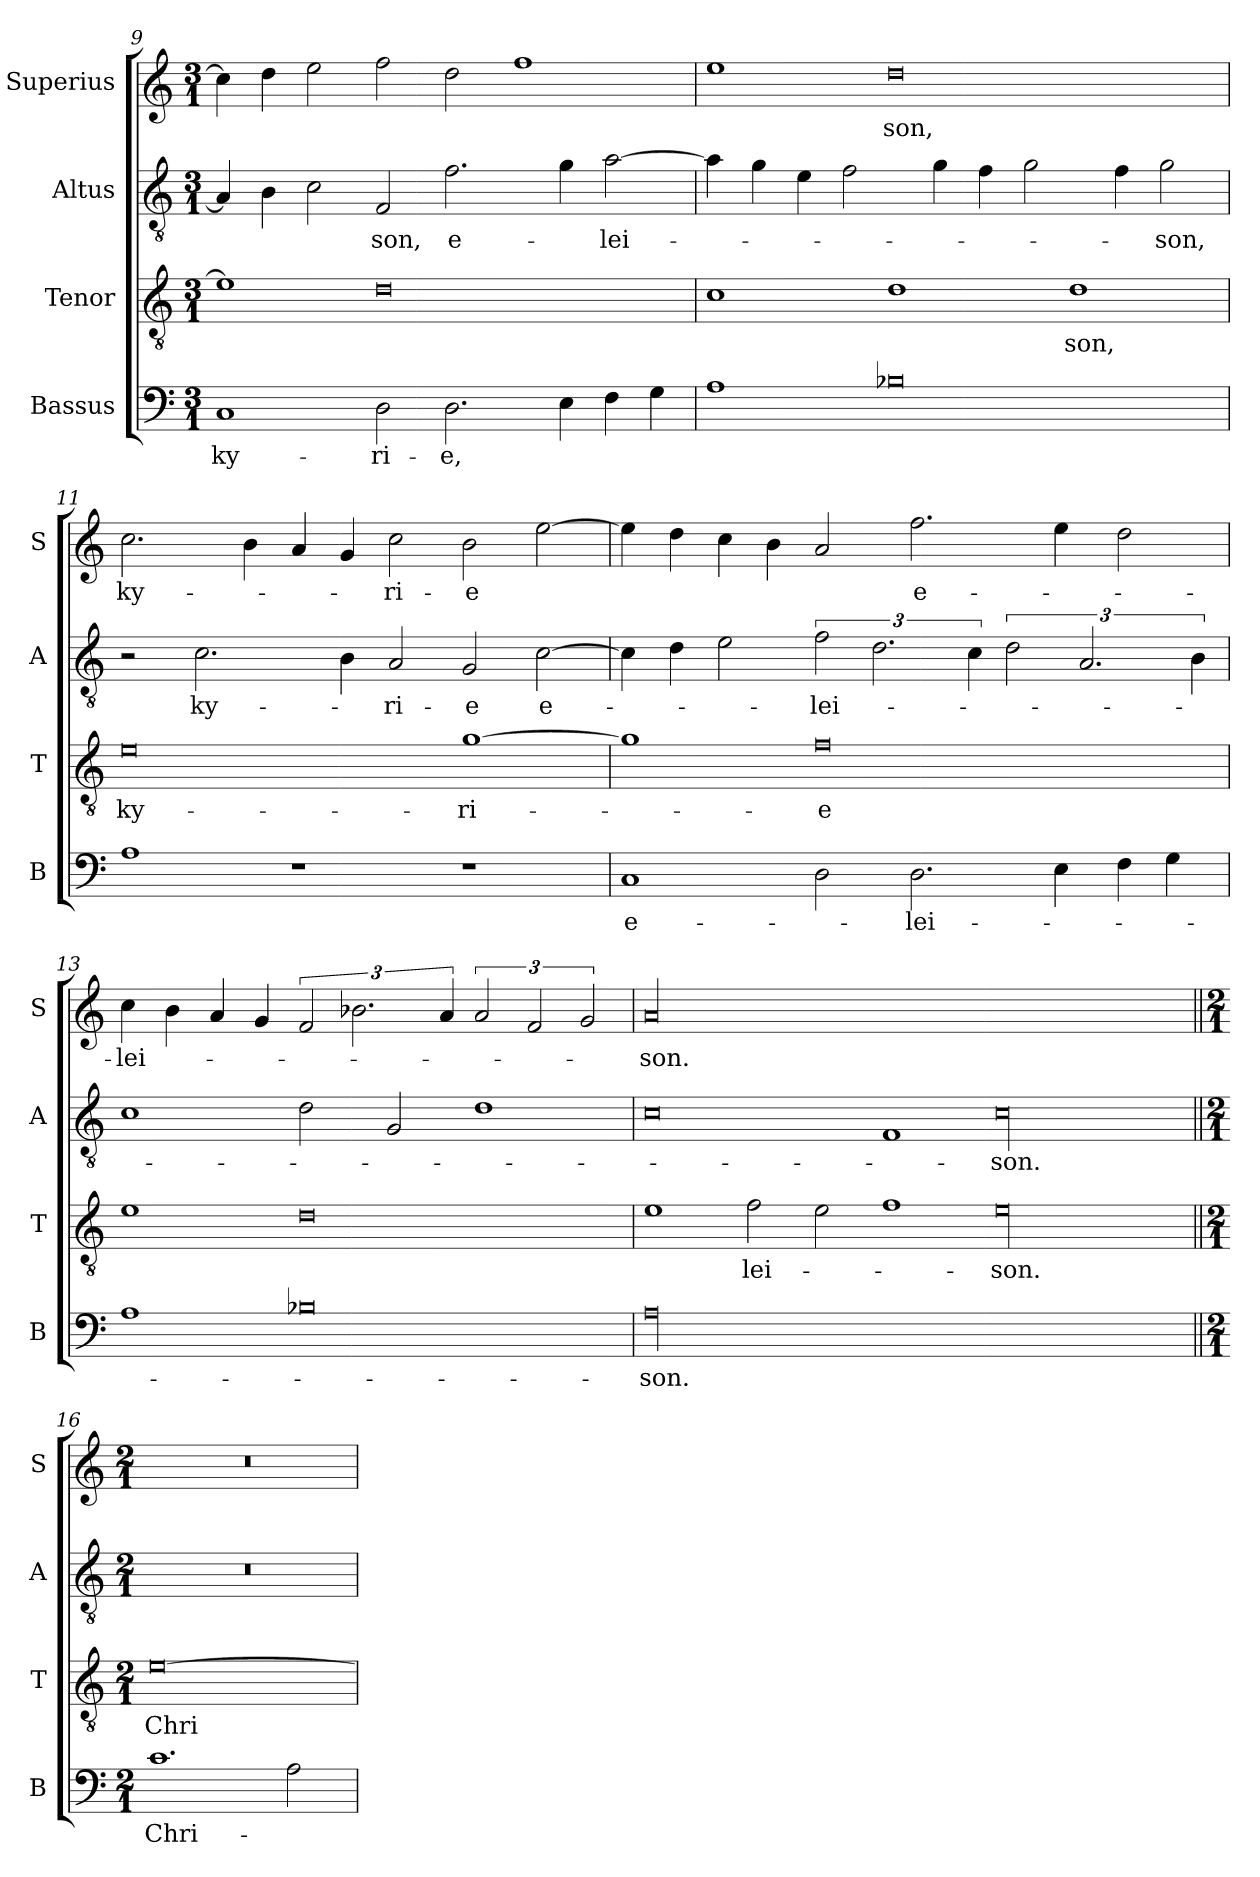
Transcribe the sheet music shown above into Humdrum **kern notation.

**kern	**text	**kern	**text	**kern	**text	**kern	**text
*part4	*part4	*part3	*part3	*part2	*part2	*part1	*part1
*staff4	*staff4	*staff3	*staff3	*staff2	*staff2	*staff1	*staff1
*I"Bassus	*	*I"Tenor	*	*I"Altus	*	*I"Superius	*
*I'B	*	*I'T	*	*I'A	*	*I'S	*
*clefF4	*	*clefGv2	*	*clefGv2	*	*clefG2	*
*k[]	*	*k[]	*	*k[]	*	*k[]	*
*M3/1	*	*M3/1	*	*M3/1	*	*M3/1	*
=9	=9	=9	=9	=9	=9	=9	=9
1C	ky-	1e]	.	4A/]	.	4cc\]	.
.	.	.	.	4B\	.	4dd\	.
.	.	.	.	2c\	.	2ee\	.
2D\	-ri-	0d	.	2F/	-son,	2ff\	.
2.D\	-e,	.	.	2.f\	e-	2dd\	.
.	.	.	.	.	.	1ff	.
4E\	.	.	.	4g\	.	.	.
4F\	.	.	.	[2a\	-lei-	.	.
4G\	.	.	.	.	.	.	.
=10	=10	=10	=10	=10	=10	=10	=10
1A	.	1c	.	4a\]	.	1ee	.
.	.	.	.	4g\	.	.	.
.	.	.	.	4e\	.	.	.
.	.	.	.	2f\	.	.	.
0B-X	.	1d	.	.	.	0dd	-son,
.	.	.	.	4g\	.	.	.
.	.	.	.	4f\	.	.	.
.	.	.	.	2g\	.	.	.
.	.	1d	-son,	.	.	.	.
.	.	.	.	4f\	.	.	.
.	.	.	.	2g\	-son,	.	.
=11	=11	=11	=11	=11	=11	=11	=11
1A	.	0e	ky-	2r	.	2.cc\	ky-
.	.	.	.	2.c\	ky-	.	.
.	.	.	.	.	.	4b\	.
1r	.	.	.	.	.	4a/	.
.	.	.	.	4B\	.	4g/	.
.	.	.	.	2A/	-ri-	2cc\	-ri-
1r	.	[1g	-ri-	2G/	-e	2b\	-e
.	.	.	.	[2c\	e-	[2ee\	.
=12	=12	=12	=12	=12	=12	=12	=12
1C	e-	1g]	.	4c\]	.	4ee\]	.
.	.	.	.	4d\	.	4dd\	.
.	.	.	.	2e\	.	4cc\	.
.	.	.	.	.	.	4b\	.
2D\	.	0f	-e	3f\	-lei-	2a/	.
.	.	.	.	3.d\	.	.	.
2.D\	-lei-	.	.	.	.	2.ff\	e-
.	.	.	.	6c\	.	.	.
.	.	.	.	3d\	.	.	.
4E\	.	.	.	.	.	4ee\	.
.	.	.	.	3.A/	.	.	.
4F\	.	.	.	.	.	2dd\	.
4G\	.	.	.	.	.	.	.
.	.	.	.	6B\	.	.	.
=13	=13	=13	=13	=13	=13	=13	=13
1A	.	1e	.	1c	.	4cc\	-lei-
.	.	.	.	.	.	4b\	.
.	.	.	.	.	.	4a/	.
.	.	.	.	.	.	4g/	.
0B-X	.	0d	.	2d\	.	3f/	.
.	.	.	.	.	.	3.b-X\	.
.	.	.	.	2G/	.	.	.
.	.	.	.	.	.	6a/	.
.	.	.	.	1d	.	3a/	.
.	.	.	.	.	.	3f/	.
.	.	.	.	.	.	3g/	.
=14	=14	=14	=14	=14	=14	=14	=14
!LO:N:vis=00	!	!	!	!	!	!LO:N:vis=00	!
0.A	-son.	1e	.	0c	.	0.a	-son.
.	.	2f\	-lei-	.	.	.	.
.	.	2e\	.	.	.	.	.
.	.	1f	.	1F	.	.	.
=15-	=15-	=15-	=15-	=15-	=15-	=15-	=15-
!	!	!LO:N:vis=00	!	!LO:N:vis=00	!	!	!
0.Ayy	.	0.e	-son.	0.c	-son.	0.ayy	.
!!LO:LB:g=z
=16||	=16||	=16||	=16||	=16||	=16||	=16||	=16||
*M2/1	*	*M2/1	*	*M2/1	*	*M2/1	*
1.c	Chri-	[0e	Chri-	0r	.	0r	.
2A\	.	.	.	.	.	.	.
=	=	=	=	=	=	=	=
*-	*-	*-	*-	*-	*-	*-	*-
